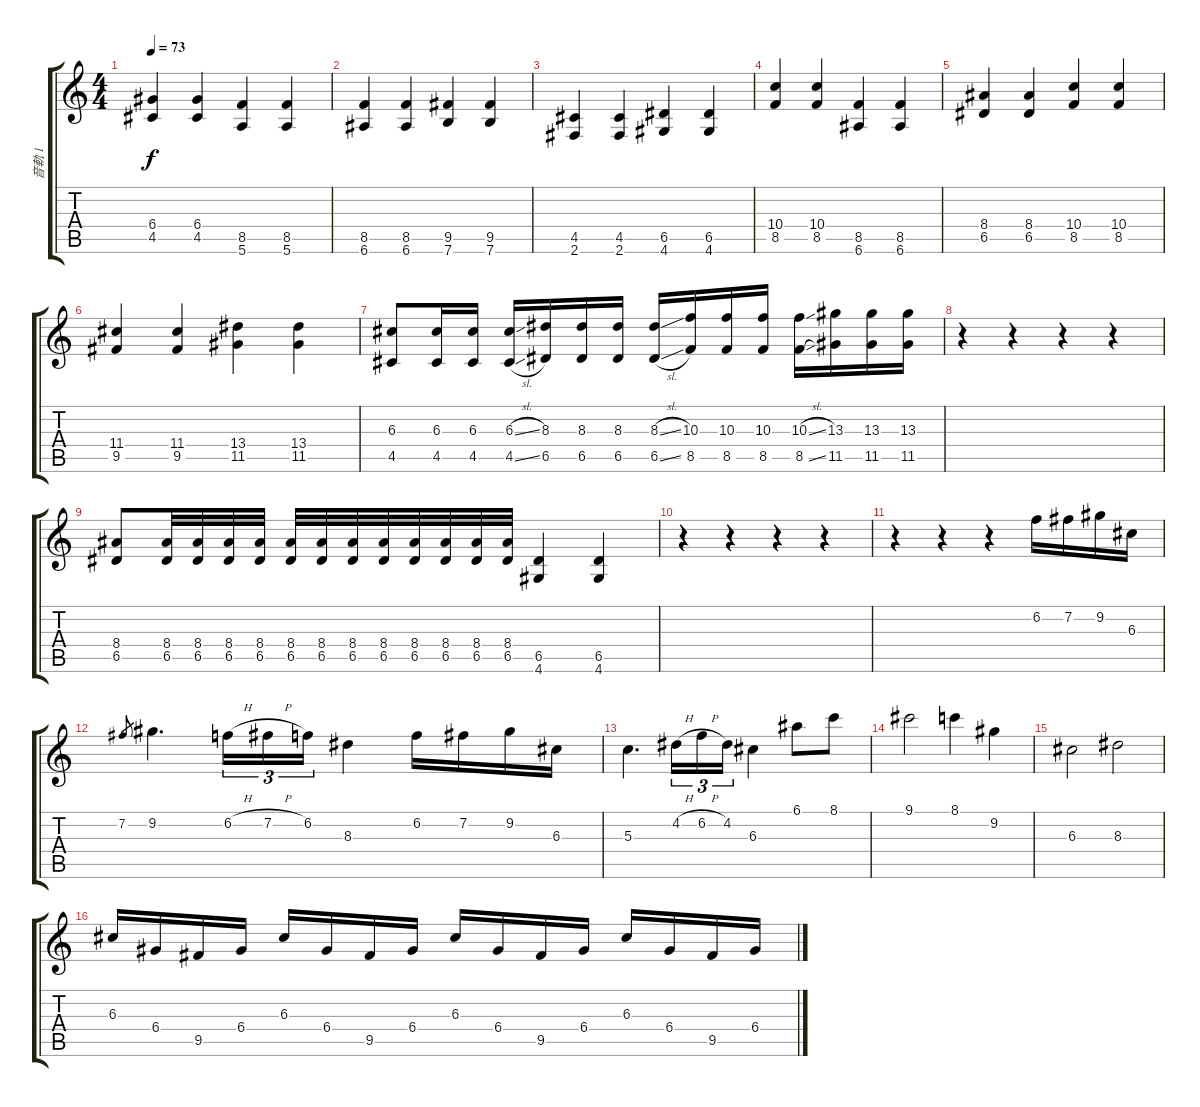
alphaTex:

\track ("音軌 1" "音軌 1") {instrument overdrivenguitar}
\staff {score tabs}
\tuning (E4 B3 G3 D3 A2 E2) {hide}
\ts (4 4)
\tempo 73
\clef g2
\ks c
(6.4 4.5).4{dy f} (6.4 4.5).4 (8.5 5.6).4 (8.5 5.6).4 |
(8.5 6.6).4 (8.5 6.6).4 (9.5 7.6).4 (9.5 7.6).4 |
(4.5 2.6).4 (4.5 2.6).4 (6.5 4.6).4 (6.5 4.6).4 |
(10.4 8.5).4 (10.4 8.5).4 (8.5 6.6).4 (8.5 6.6).4 |
(8.4 6.5).4 (8.4 6.5).4 (10.4 8.5).4 (10.4 8.5).4 |
(11.4 9.5).4 (11.4 9.5).4 (13.4 11.5).4 (13.4 11.5).4 |
(6.3 4.5).8 (6.3 4.5).16 (6.3 4.5).16 (6.3{sl} 4.5{sl}).16 (8.3 6.5).16 (8.3 6.5).16 (8.3 6.5).16 (8.3{sl} 6.5{sl}).16 (10.3 8.5).16 (10.3 8.5).16 (10.3 8.5).16 (10.3{sl} 8.5{sl}).16 (13.3 11.5).16 (13.3 11.5).16 (13.3 11.5).16 |
r.4 r.4 r.4 r.4 |
(8.4 6.5).8 (8.4 6.5).32 (8.4 6.5).32 (8.4 6.5).32 (8.4 6.5).32 (8.4 6.5).32 (8.4 6.5).32 (8.4 6.5).32 (8.4 6.5).32 (8.4 6.5).32 (8.4 6.5).32 (8.4 6.5).32 (8.4 6.5).32 (6.5 4.6).4 (6.5 4.6).4 |
r.4 r.4 r.4 r.4 |
r.4 r.4 r.4 6.2.16{instrument electricguitarclean} 7.2.16 9.2.16 6.3.16 |
7.2.8{gr} 9.2.4{d} 6.2{h}.16{tu (3 2)} 7.2{h}.16{tu (3 2)} 6.2.16{tu (3 2)} 8.3.4 6.2.16 7.2.16 9.2.16 6.3.16 |
5.3.4{d} 4.2{h}.16{tu (3 2)} 6.2{h}.16{tu (3 2)} 4.2.16{tu (3 2)} 6.3.4 6.1.8 8.1.8 |
9.1.2 8.1.4 9.2.4 |
6.3.2 8.3.2 |
6.3.16 6.4.16 9.5.16 6.4.16 6.3.16 6.4.16 9.5.16 6.4.16 6.3.16 6.4.16 9.5.16 6.4.16 6.3.16 6.4.16 9.5.16 6.4.16
